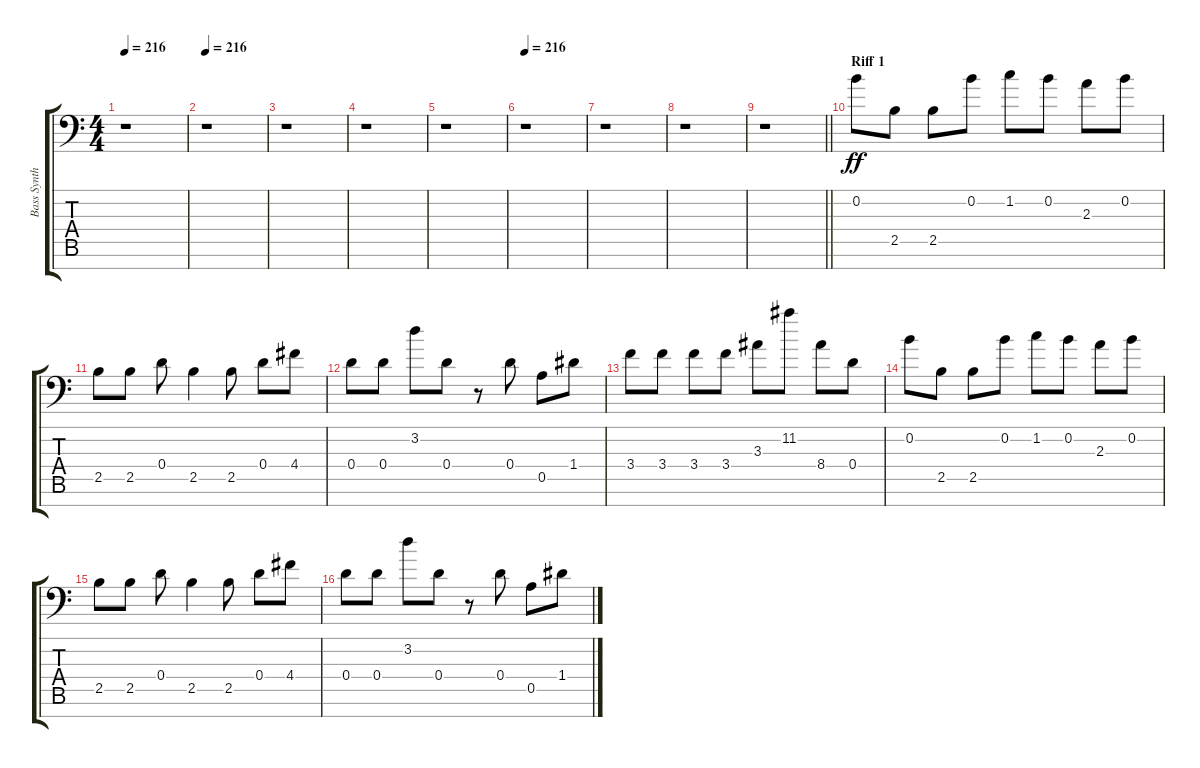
\track ("Bass Synth Arp" "Bass Synth") {instrument synthbass1}
\staff {score tabs}
\tuning (C8 B3 G3 D3 A2 E2 C-1) {hide}
\ts (4 4)
\tempo 216
\clef f4
\ks c
r.1{dy ff} |
\tempo 216
r.1 |
r.1 |
r.1 |
r.1 |
\tempo 216
r.1 |
r.1 |
r.1 |
\barLineRight lightlight
r.1 |
\section ("" "Riff 1")
0.2.8 2.5.8 2.5.8 0.2.8 1.2.8 0.2.8 2.3.8 0.2.8 |
2.5.8 2.5.8 0.4.8 2.5.4 2.5.8 0.4.8 4.4.8 |
0.4.8 0.4.8 3.2.8 0.4.8 r.8 0.4.8 0.5.8 1.4.8 |
3.4.8 3.4.8 3.4.8 3.4.8 3.3.8 11.2.8 8.4.8 0.4.8 |
0.2.8 2.5.8 2.5.8 0.2.8 1.2.8 0.2.8 2.3.8 0.2.8 |
2.5.8 2.5.8 0.4.8 2.5.4 2.5.8 0.4.8 4.4.8 |
0.4.8 0.4.8 3.2.8 0.4.8 r.8 0.4.8 0.5.8 1.4.8
